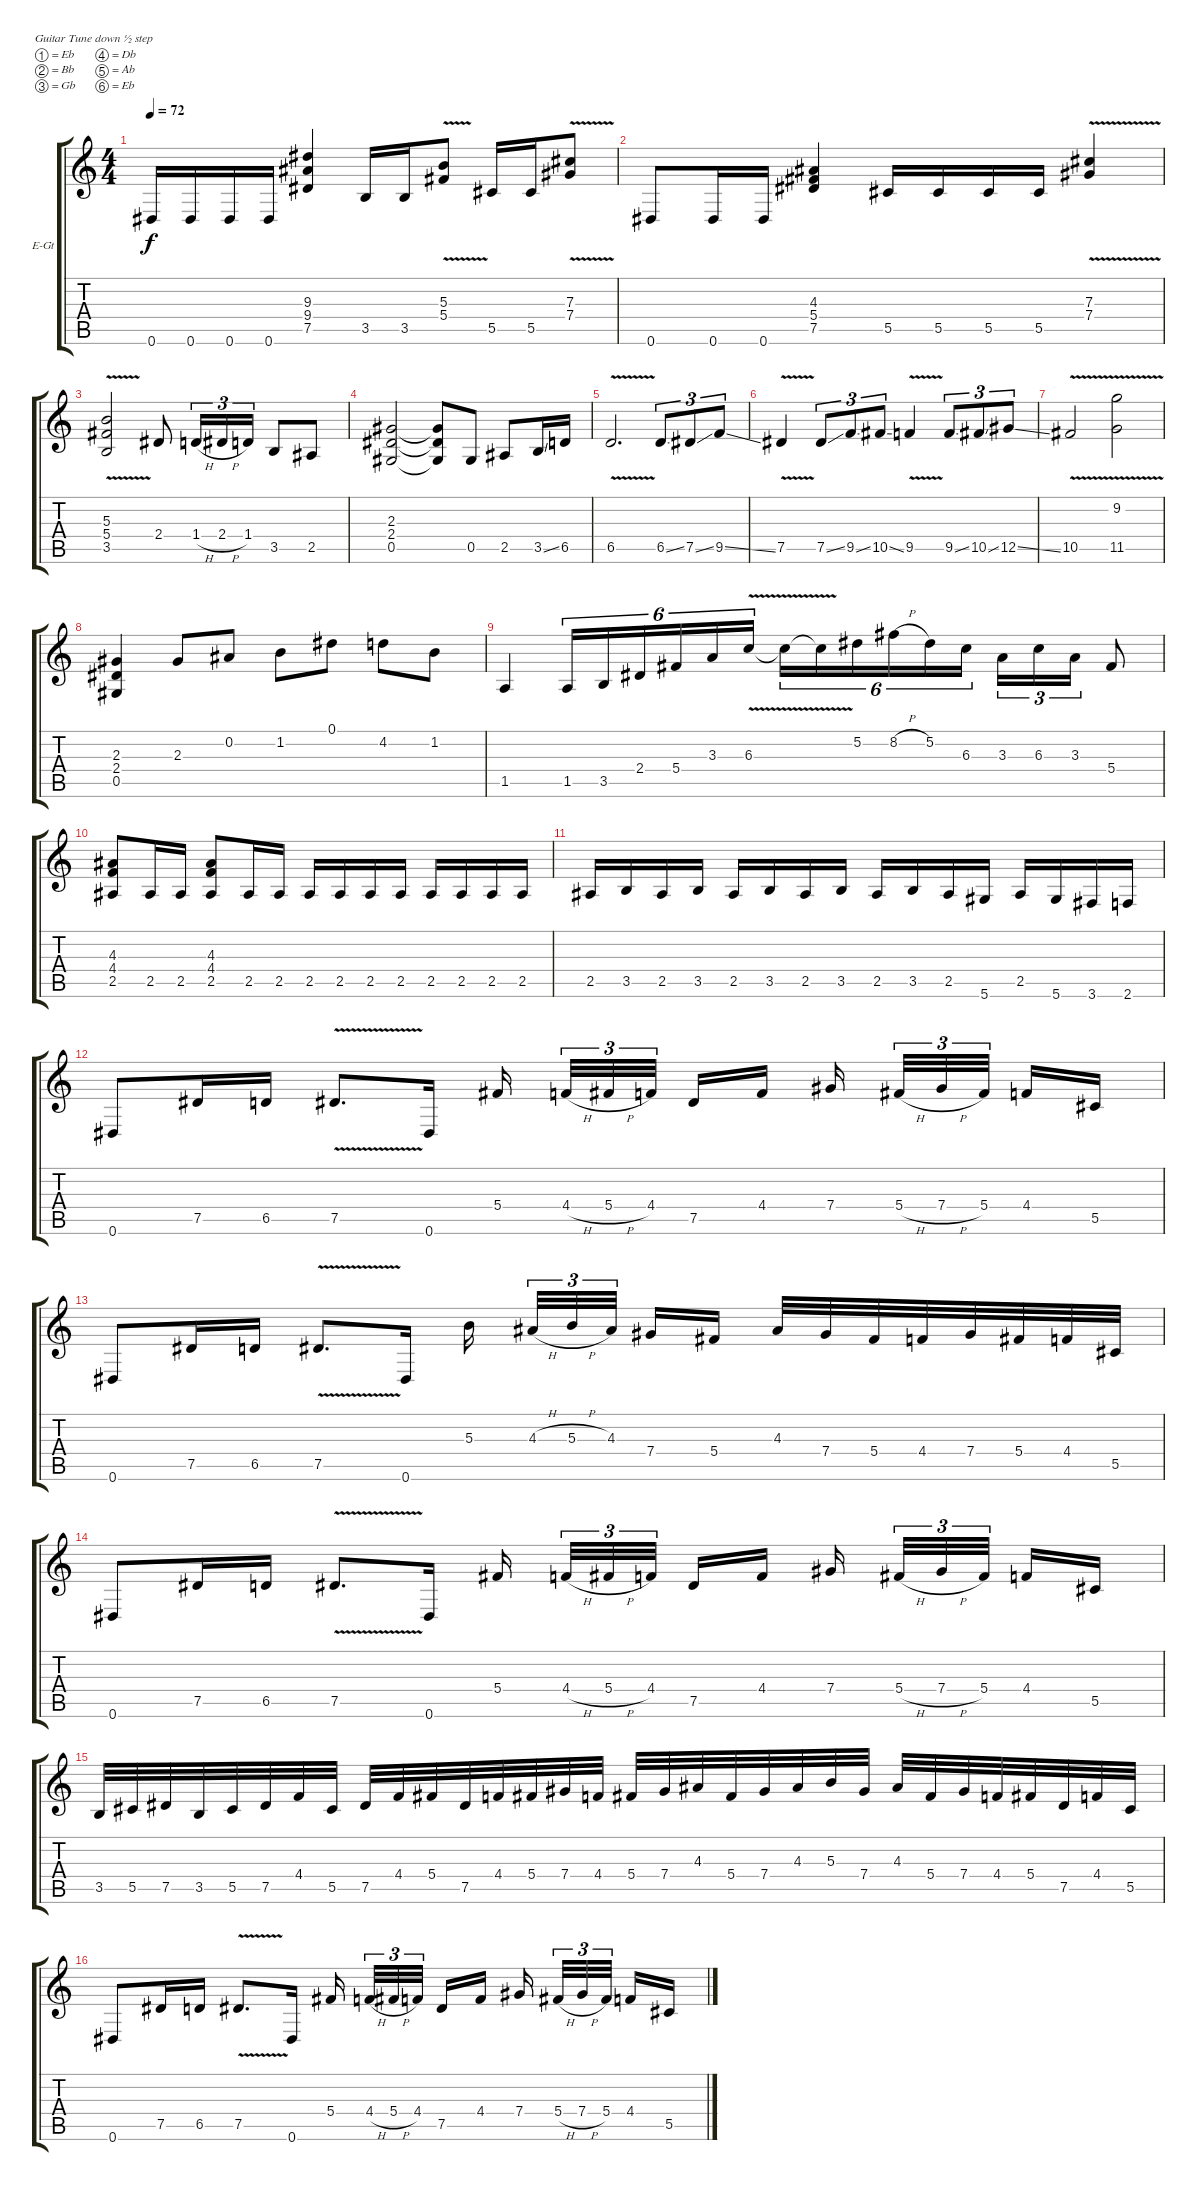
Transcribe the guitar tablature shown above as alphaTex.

\bracketExtendMode groupsimilarinstruments
\firstSystemTrackNameOrientation horizontal
\otherSystemsTrackNameOrientation horizontal
\track ("Rhythm Guitar" "E-Gt") {instrument overdrivenguitar}
\staff {score tabs}
\tuning (Eb4 Bb3 Gb3 Db3 Ab2 Eb2)
\ts (4 4)
\tempo 72
\clef g2
\ks c
0.6.16{dy f} 0.6.16 0.6.16 0.6.16 (9.3 9.4 7.5).4 3.5.16 3.5.16 (5.3{v} 5.4{v}).8 5.5.16 5.5.16 (7.3{v} 7.4{v}).8 |
0.6.8 0.6.16 0.6.16 (4.3 5.4 7.5).4 5.5.16 5.5.16 5.5.16 5.5.16 (7.3{v} 7.4{v}).4 |
(5.3{v} 5.4{v} 3.5{v}).2 2.4.8 1.4{h}.16{tu (3 2)} 2.4{h}.16{tu (3 2)} 1.4.16{tu (3 2)} 3.5.8 2.5.8 |
(2.3 2.4 0.5).2 (2.3{t} 2.4{t} 0.5{t}).8 0.5.8 2.5.8 3.5{ss}.16 6.5.16 |
6.5{v}.2{d} 6.5{ss}.8{tu (3 2)} 7.5{ss}.8{tu (3 2)} 9.5{ss}.8{tu (3 2)} |
7.5{v}.4 7.5{ss}.8{tu (3 2)} 9.5{ss}.8{tu (3 2)} 10.5{ss}.8{tu (3 2)} 9.5{v}.4 9.5{ss}.8{tu (3 2)} 10.5{ss}.8{tu (3 2)} 12.5{ss}.8{tu (3 2)} |
10.5{v}.2 (9.2{v} 11.5{v}).2 |
(2.3 2.4 0.5).4 2.3.8 0.2.8 1.2.8 0.1.8 4.2.8 1.2.8 |
1.5.4 1.5.16{tu (6 4)} 3.5.16{tu (6 4)} 2.4.16{tu (6 4)} 5.4.16{tu (6 4)} 3.3.16{tu (6 4)} 6.3{v}.16{tu (6 4)} 6.3{v t}.16{tu (6 4)} 6.3{v t}.16{tu (6 4)} 5.2.16{tu (6 4)} 8.2{h}.16{tu (6 4)} 5.2.16{tu (6 4)} 6.3.16{tu (6 4)} 3.3.16{tu (3 2)} 6.3.16{tu (3 2)} 3.3.16{tu (3 2)} 5.4.8 |
(4.3 4.4 2.5).8 2.5.16 2.5.16 (4.3 4.4 2.5).8 2.5.16 2.5.16 2.5.16 2.5.16 2.5.16 2.5.16 2.5.16 2.5.16 2.5.16 2.5.16 |
2.5.16 3.5.16 2.5.16 3.5.16 2.5.16 3.5.16 2.5.16 3.5.16 2.5.16 3.5.16 2.5.16 5.6.16 2.5.16 5.6.16 3.6.16 2.6.16 |
0.6.8 7.5.16 6.5.16 7.5{v}.8{d} 0.6.16 5.4.16 4.4{h}.32{tu (3 2)} 5.4{h}.32{tu (3 2)} 4.4.32{tu (3 2)} 7.5.16 4.4.16 7.4.16 5.4{h}.32{tu (3 2)} 7.4{h}.32{tu (3 2)} 5.4.32{tu (3 2)} 4.4.16 5.5.16 |
0.6.8 7.5.16 6.5.16 7.5{v}.8{d} 0.6.16 5.3.16 4.3{h}.32{tu (3 2)} 5.3{h}.32{tu (3 2)} 4.3.32{tu (3 2)} 7.4.16 5.4.16 4.3.32 7.4.32 5.4.32 4.4.32 7.4.32 5.4.32 4.4.32 5.5.32 |
0.6.8 7.5.16 6.5.16 7.5{v}.8{d} 0.6.16 5.4.16 4.4{h}.32{tu (3 2)} 5.4{h}.32{tu (3 2)} 4.4.32{tu (3 2)} 7.5.16 4.4.16 7.4.16 5.4{h}.32{tu (3 2)} 7.4{h}.32{tu (3 2)} 5.4.32{tu (3 2)} 4.4.16 5.5.16 |
3.5.32 5.5.32 7.5.32 3.5.32 5.5.32 7.5.32 4.4.32 5.5.32 7.5.32 4.4.32 5.4.32 7.5.32 4.4.32 5.4.32 7.4.32 4.4.32 5.4.32 7.4.32 4.3.32 5.4.32 7.4.32 4.3.32 5.3.32 7.4.32 4.3.32 5.4.32 7.4.32 4.4.32 5.4.32 7.5.32 4.4.32 5.5.32 |
0.6.8 7.5.16 6.5.16 7.5{v}.8{d} 0.6.16 5.4.16 4.4{h}.32{tu (3 2)} 5.4{h}.32{tu (3 2)} 4.4.32{tu (3 2)} 7.5.16 4.4.16 7.4.16 5.4{h}.32{tu (3 2)} 7.4{h}.32{tu (3 2)} 5.4.32{tu (3 2)} 4.4.16 5.5.16
